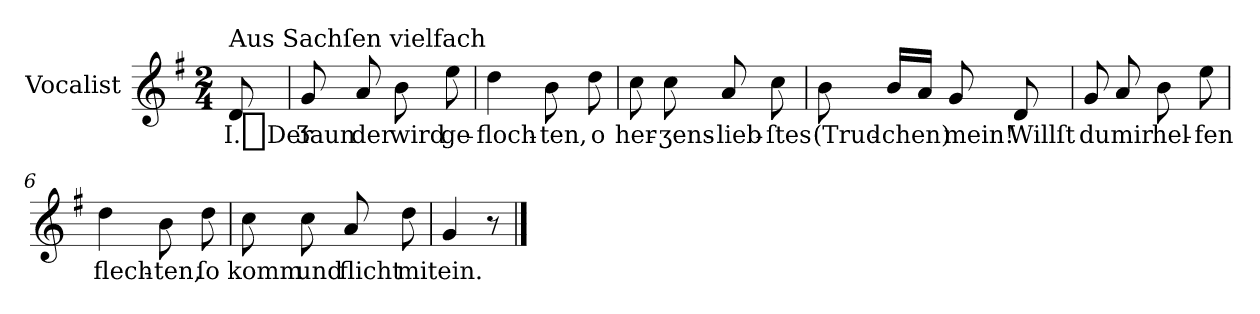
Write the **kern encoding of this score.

**kern	**text
*part1	*part1
*staff1	*staff1
*I"Vocalist	*
*k[f#]	*
*G:	*
*M2/4	*
=	=
!LO:TX:a:t=Aus Sachſen vielfach	!
8d	I._Der
=1	=1
8g	Ʒaun
8a	der
8b	wird
8ee	ge-
=2	=2
4dd	-floch-
8b	-ten,
8dd	o
=3	=3
8cc	her-
8cc	-ʒens-
8a	-lieb-
8cc	-ſtes
=4	=4
8b	(Trud-
16bLL	-chen)
16aJJ	.
8g	mein!
8d	Willſt
=5	=5
8g	du
8a	mir
8b	hel-
8ee	-fen
=6	=6
4dd	flech-
8b	-ten,
8dd	ſo
=7	=7
8cc	komm
8cc	und
8a	flicht
8dd	mit
=8	=8
4g	ein.
8r	.
==	==
*-	*-
